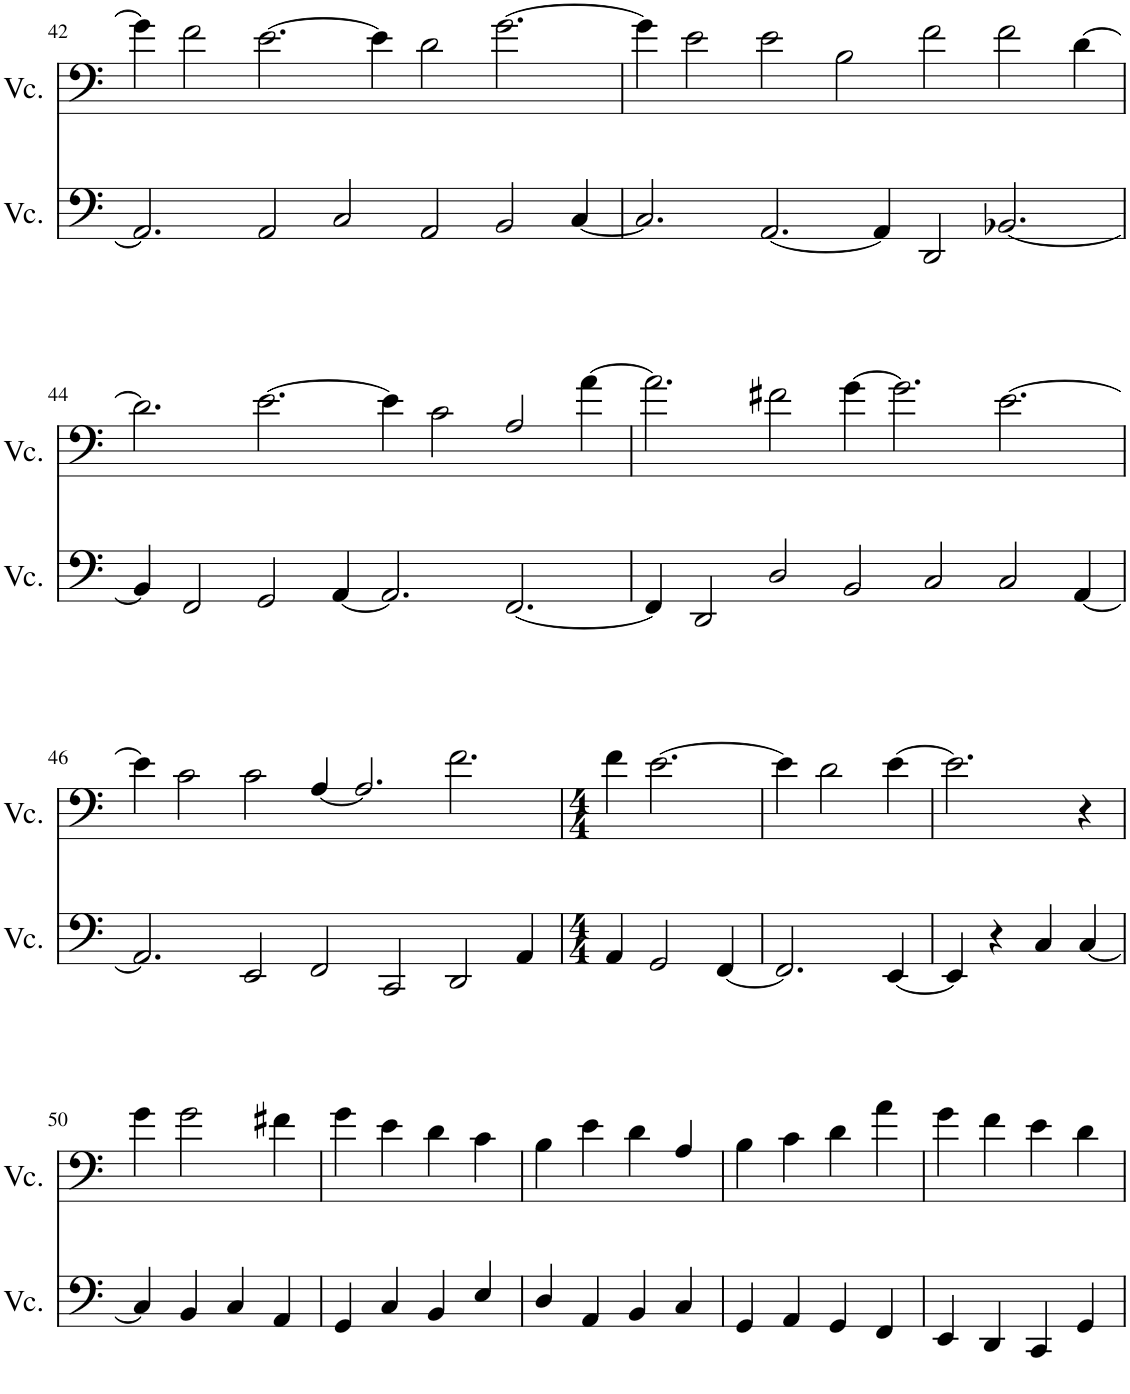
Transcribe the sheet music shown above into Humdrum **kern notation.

**kern	**kern
*part2	*part1
*staff2	*staff1
*I"Violoncello2	*I"Violoncello1
*I'Vc.	*I'Vc.
!!LO:PB:g=z
*clefF4	*clefF4
*k[]	*k[]
*M6/2	*M6/2
=42	=42
2.AA/]	4g\]
.	2f\
2AA/	[2.e\
2C/	.
.	4e\]
2AA/	2d\
2BB/	[2.g\
[4C/	.
=43	=43
2.C/]	4g\]
.	2e\
[2.AA/	2e\
.	2B\
4AA/]	.
2DD/	2f\
[2.BB-X/	2f\
.	[4d\
!!LO:LB:g=z
=44	=44
4BB-/]	2.d\]
2FF/	.
2GG/	[2.e\
[4AA/	.
2.AA/]	4e\]
.	2c\
[2.FF/	2A/
.	[4a\
=45	=45
4FF/]	2.a\]
2DD/	.
2D/	2f#X\
2BB/	[4g\
.	2.g\]
2C/	.
2C/	[2.e\
[4AA/	.
!!LO:LB:g=z
=46	=46
2.AA/]	4e\]
.	2c\
2EE/	2c\
2FF/	[4A/
.	2.A/]
2CC/	.
2DD/	2.f\
4AA/	.
=47	=47
*M4/4	*M4/4
4AA/	4f\
2GG/	[2.e\
[4FF/	.
=48	=48
2.FF/]	4e\]
.	2d\
[4EE/	[4e\
=49	=49
4EE/]	2.e\]
4r	.
4C/	.
[4C/	4r
!!LO:LB:g=z
=50	=50
4C/]	4g\
4BB/	2g\
4C/	.
4AA/	4f#X\
=51	=51
4GG/	4g\
4C/	4e\
4BB/	4d\
4E/	4c\
=52	=52
4D/	4B\
4AA/	4e\
4BB/	4d\
4C/	4A/
=53	=53
4GG/	4B\
4AA/	4c\
4GG/	4d\
4FF/	4a\
=54	=54
4EE/	4g\
4DD/	4f\
4CC/	4e\
4GG/	4d\
=	=
*-	*-
